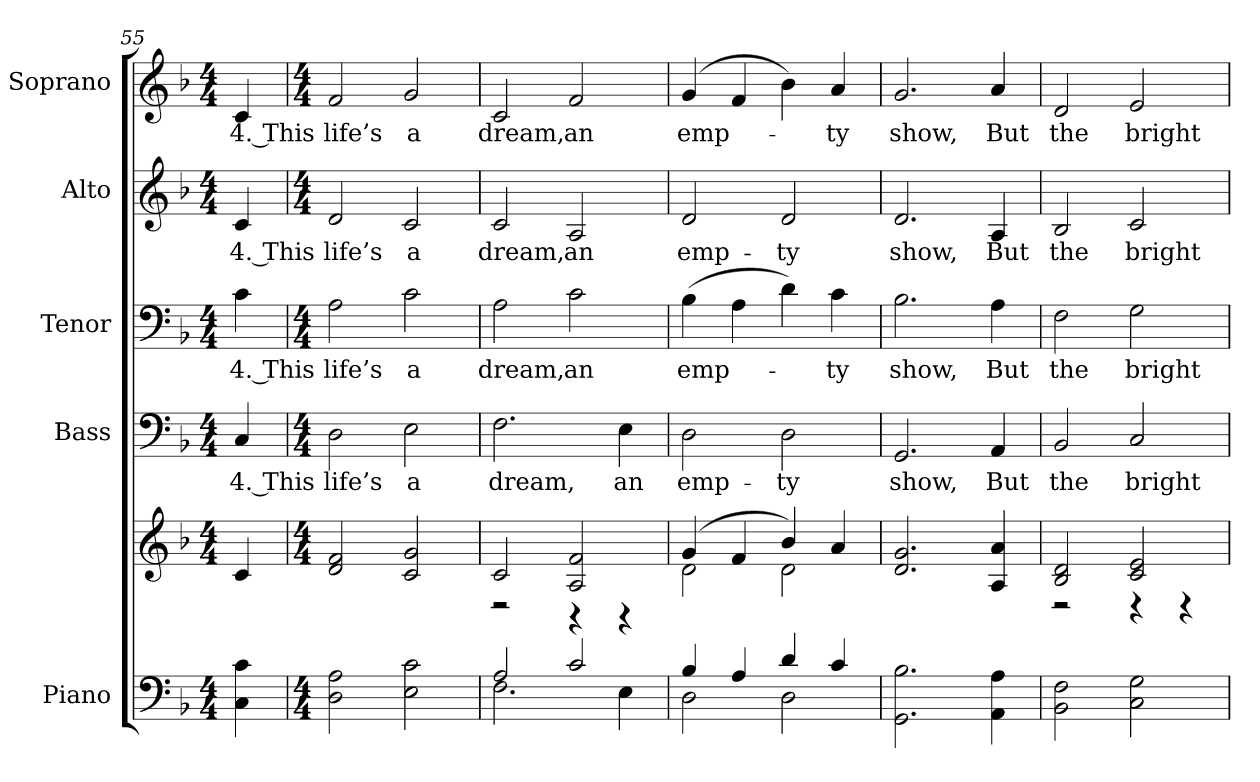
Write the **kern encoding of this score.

**kern	**kern	**kern	**text	**kern	**text	**kern	**text	**kern	**text
*part5	*part5	*part4	*part4	*part3	*part3	*part2	*part2	*part1	*part1
*staff6	*staff5	*staff4	*staff4	*staff3	*staff3	*staff2	*staff2	*staff1	*staff1
*I"Piano	*	*I"Bass	*	*I"Tenor	*	*I"Alto	*	*I"Soprano	*
*I'Pno.	*	*I'B.	*	*I'T.	*	*I'A.	*	*I'S.	*
*clefF4	*clefG2	*clefF4	*	*clefF4	*	*clefG2	*	*clefG2	*
*k[b-]	*k[b-]	*k[b-]	*	*k[b-]	*	*k[b-]	*	*k[b-]	*
*d:	*d:	*d:	*	*d:	*	*d:	*	*d:	*
*M4/4	*M4/4	*M4/4	*	*M4/4	*	*M4/4	*	*M4/4	*
=55	=55	=55	=55	=55	=55	=55	=55	=55	=55
!	!	!	!LO:LY:b:color=#000000	!	!	!	!	!	!
!	!	!	!	!	!LO:LY:b:color=#000000	!	!	!	!
!	!	!	!	!	!	!	!LO:LY:b:color=#000000	!	!
!	!	!	!	!	!	!	!	!	!LO:LY:b:color=#000000
4Ci\ 4ci	4ci/	4Ci/	4. This	4ci\	4. This	4ci/	4. This	4ci/	4. This
=56	=56	=56	=56	=56	=56	=56	=56	=56	=56
*M4/4	*M4/4	*M4/4	*	*M4/4	*	*M4/4	*	*M4/4	*
!	!	!	!LO:LY:b:color=#000000	!	!	!	!	!	!
!	!	!	!	!	!LO:LY:b:color=#000000	!	!	!	!
!	!	!	!	!	!	!	!LO:LY:b:color=#000000	!	!
!	!	!	!	!	!	!	!	!	!LO:LY:b:color=#000000
2Di\ 2Ai	2di/ 2fi	2Di\	life’s	2Ai\	life’s	2di/	life’s	2fi/	life’s
!	!	!	!LO:LY:b:color=#000000	!	!	!	!	!	!
!	!	!	!	!	!LO:LY:b:color=#000000	!	!	!	!
!	!	!	!	!	!	!	!LO:LY:b:color=#000000	!	!
!	!	!	!	!	!	!	!	!	!LO:LY:b:color=#000000
2Ei\ 2ci	2ci/ 2gi	2Ei\	a	2ci\	a	2ci/	a	2gi/	a
=57	=57	=57	=57	=57	=57	=57	=57	=57	=57
*^	*^	*	*	*	*	*	*	*	*
!	!	!	!	!	!LO:LY:b:color=#000000	!	!	!	!	!	!
!	!	!	!	!	!	!	!LO:LY:b:color=#000000	!	!	!	!
!	!	!	!	!	!	!	!	!	!LO:LY:b:color=#000000	!	!
!	!	!	!	!	!	!	!	!	!	!	!LO:LY:b:color=#000000
2Ai/	2.Fi\	2ci/	2r	2.Fi\	dream,	2Ai\	dream,	2ci/	dream,	2ci/	dream,
!	!	!	!	!	!	!	!LO:LY:b:color=#000000	!	!	!	!
!	!	!	!	!	!	!	!	!	!LO:LY:b:color=#000000	!	!
!	!	!	!	!	!	!	!	!	!	!	!LO:LY:b:color=#000000
2ci/	.	2Ai/ 2fi	4r	.	.	2ci\	an	2Ai/	an	2fi/	an
!	!	!	!	!	!LO:LY:b:color=#000000	!	!	!	!	!	!
.	4Ei\	.	4r	4Ei\	an	.	.	.	.	.	.
=58	=58	=58	=58	=58	=58	=58	=58	=58	=58	=58	=58
!	!	!	!	!	!LO:LY:b:color=#000000	!	!	!	!	!	!
!	!	!	!	!	!	!	!LO:LY:b:color=#000000	!	!	!	!
!	!	!	!	!	!	!	!	!	!LO:LY:b:color=#000000	!	!
!	!	!	!	!	!	!	!	!	!	!	!LO:LY:b:color=#000000
4B-i/	2Di\	(4gi/	2di\	2Di\	emp-	(4B-i\	emp-	2di/	emp-	(4gi/	emp-
4Ai/	.	4fi/	.	.	.	4Ai\	.	.	.	4fi/	.
!	!	!	!	!	!LO:LY:b:color=#000000	!	!	!	!	!	!
!	!	!	!	!	!	!	!	!	!LO:LY:b:color=#000000	!	!
4di/	2Di\	4b-i/)	2di\	2Di\	-ty	4di\)	.	2di/	-ty	4b-i\)	.
!	!	!	!	!	!	!	!LO:LY:b:color=#000000	!	!	!	!
!	!	!	!	!	!	!	!	!	!	!	!LO:LY:b:color=#000000
4ci/	.	4ai/	.	.	.	4ci\	-ty	.	.	4ai/	-ty
*v	*v	*	*	*	*	*	*	*	*	*	*
*	*v	*v	*	*	*	*	*	*	*	*
!!LO:PB:g=z
=59	=59	=59	=59	=59	=59	=59	=59	=59	=59
!	!	!	!LO:LY:b:color=#000000	!	!	!	!	!	!
!	!	!	!	!	!LO:LY:b:color=#000000	!	!	!	!
!	!	!	!	!	!	!	!LO:LY:b:color=#000000	!	!
!	!	!	!	!	!	!	!	!	!LO:LY:b:color=#000000
2.GGi\ 2.B-i	2.di/ 2.gi	2.GGi/	show,	2.B-i\	show,	2.di/	show,	2.gi/	show,
!	!	!	!LO:LY:b:color=#000000	!	!	!	!	!	!
!	!	!	!	!	!LO:LY:b:color=#000000	!	!	!	!
!	!	!	!	!	!	!	!LO:LY:b:color=#000000	!	!
!	!	!	!	!	!	!	!	!	!LO:LY:b:color=#000000
4AAi\ 4Ai	4Ai/ 4ai	4AAi/	But	4Ai\	But	4Ai/	But	4ai/	But
=60	=60	=60	=60	=60	=60	=60	=60	=60	=60
*	*^	*	*	*	*	*	*	*	*
!	!	!	!	!LO:LY:b:color=#000000	!	!	!	!	!	!
!	!	!	!	!	!	!LO:LY:b:color=#000000	!	!	!	!
!	!	!	!	!	!	!	!	!LO:LY:b:color=#000000	!	!
!	!	!	!	!	!	!	!	!	!	!LO:LY:b:color=#000000
2BB-i\ 2Fi	2B-i/ 2di	2r	2BB-i/	the	2Fi\	the	2B-i/	the	2di/	the
!	!	!	!	!LO:LY:b:color=#000000	!	!	!	!	!	!
!	!	!	!	!	!	!LO:LY:b:color=#000000	!	!	!	!
!	!	!	!	!	!	!	!	!LO:LY:b:color=#000000	!	!
!	!	!	!	!	!	!	!	!	!	!LO:LY:b:color=#000000
2Ci\ 2Gi	2ci/ 2ei	4r	2Ci/	bright	2Gi\	bright	2ci/	bright	2ei/	bright
.	.	4r	.	.	.	.	.	.	.	.
*	*v	*v	*	*	*	*	*	*	*	*
=	=	=	=	=	=	=	=	=	=
*-	*-	*-	*-	*-	*-	*-	*-	*-	*-
